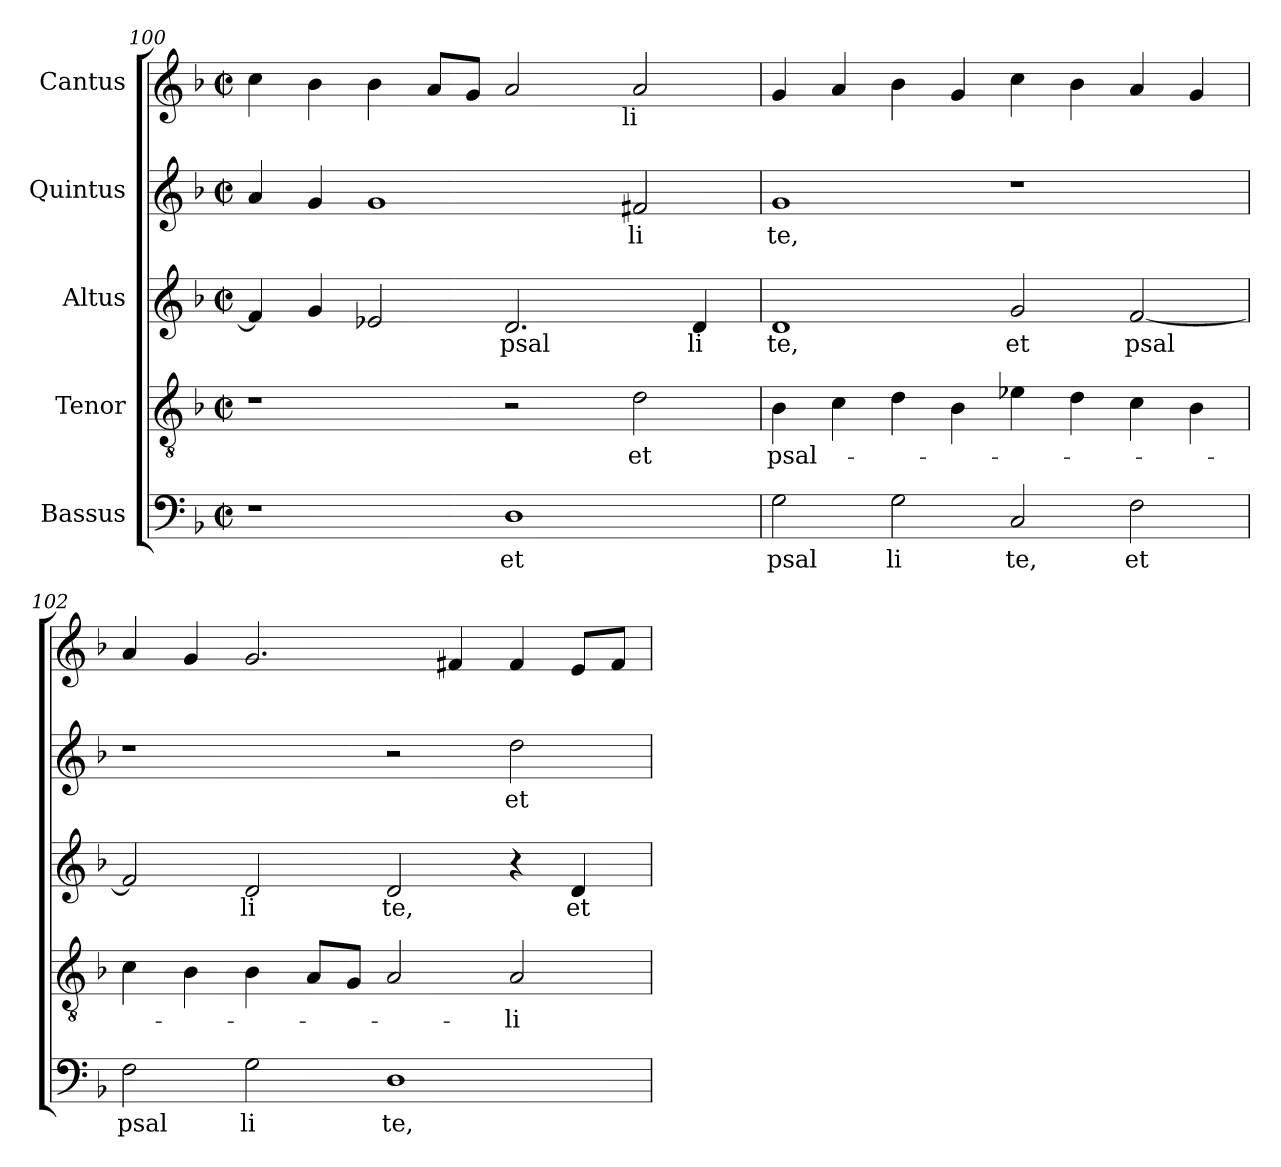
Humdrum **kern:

**kern	**text	**kern	**text	**kern	**text	**kern	**text	**kern
*part5	*part5	*part4	*part4	*part3	*part3	*part2	*part2	*part1
*staff5	*staff5	*staff4	*staff4	*staff3	*staff3	*staff2	*staff2	*staff1
*I"Bassus	*	*I"Tenor	*	*I"Altus	*	*I"Quintus	*	*I"Cantus
*clefF4	*	*clefGv2	*	*clefG2	*	*clefG2	*	*clefG2
*k[b-]	*	*k[b-]	*	*k[b-]	*	*k[b-]	*	*k[b-]
*F:	*	*F:	*	*F:	*	*F:	*	*F:
*M2/2	*	*M2/2	*	*M2/2	*	*M2/2	*	*M2/2
*met(c|)	*	*met(c|)	*	*met(c|)	*	*met(c|)	*	*met(c|)
=100	=100	=100	=100	=100	=100	=100	=100	=100
*	*	*	*	*	*	*	*	*^
1r	.	1r	.	4f/]	.	4a/	.	4cc\	1ryy
.	.	.	.	4g/	.	4g/	.	4b-\	.
.	.	.	.	2e-X/	.	1g	.	4b-\	.
.	.	.	.	.	.	.	.	8a/L	.
.	.	.	.	.	.	.	.	8g/J	.
!	!LO:LY:b:cj	!	!	!	!LO:LY:b:cj	!	!	!	!
1D	et	2r	.	2.d/	psal	.	.	2a/	4ryy
.	.	.	.	.	.	.	.	.	8...ryy
!	!	!	!	!	!	!	!	!	!LO:TX:b:t=li
.	.	.	.	.	.	.	.	.	2ryy
!	!	!	!LO:LY:b:cj	!	!	!	!LO:LY:b:cj	!	!
.	.	2d\	et	.	.	2f#/	li	2a/	.
!	!	!	!	!	!LO:LY:b:cj	!	!	!	!
.	.	.	.	4d/	li	.	.	.	.
.	.	.	.	.	.	.	.	.	64ryy
=101	=101	=101	=101	=101	=101	=101	=101	=101	=101
!	!	!	!	!	!	!	!	!LO:TX:b:t=te.	!
!	!LO:LY:b:cj	!	!LO:LY:b	!	!LO:LY:b:cj	!	!LO:LY:b:cj	!	!
*	*	*	*	*	*	*	*	*v	*v
2G\	psal	4B-\	psal-	1d	te,	1g	te,	4g/
.	.	4c\	.	.	.	.	.	4a/
!	!LO:LY:b:cj	!	!	!	!	!	!	!
2G\	li	4d\	.	.	.	.	.	4b-\
.	.	4B-\	.	.	.	.	.	4g/
!	!LO:LY:b:cj	!	!	!	!LO:LY:b:cj	!	!	!
2C/	te,	4e-\	.	2g/	et	1r	.	4cc\
.	.	4d\	.	.	.	.	.	4b-\
!	!LO:LY:b:cj	!	!	!	!LO:LY:b	!	!	!
2F\	et	4c\	.	[<2f/	psal	.	.	4a/
.	.	4B-\	.	.	.	.	.	4g/
=102	=102	=102	=102	=102	=102	=102	=102	=102
!	!LO:LY:b:cj	!	!	!	!	!	!	!
2F\	psal	4c\	.	2f/]	.	1r	.	4a/
.	.	4B-\	.	.	.	.	.	4g/
!	!LO:LY:b:cj	!	!	!	!LO:LY:b:cj	!	!	!
2G\	li	4B-\	.	2d/	li	.	.	2.g/
.	.	8A/L	.	.	.	.	.	.
.	.	8G/J	.	.	.	.	.	.
!	!LO:LY:b:cj	!	!	!	!LO:LY:b:cj	!	!	!
1D	te,	2A/	.	2d/	te,	2r	.	.
.	.	.	.	.	.	.	.	4f#/
!	!	!	!LO:LY:b:cj	!	!	!	!LO:LY:b:cj	!
.	.	2A/	-li-	4r	.	2dd\	et	4f#/
!	!	!	!	!	!LO:LY:b:cj	!	!	!
.	.	.	.	4d/	et	.	.	8e/L
.	.	.	.	.	.	.	.	8f#/J
=	=	=	=	=	=	=	=	=
*-	*-	*-	*-	*-	*-	*-	*-	*-
